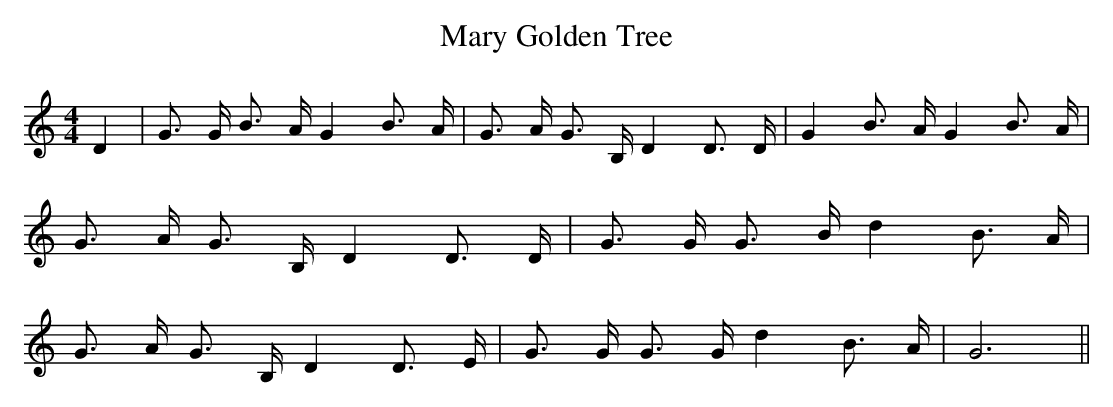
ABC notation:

X:1
T:Mary Golden Tree
M:4/4
L:1/16
K:C
 D4| G3 G B3 A G4 B3 A| G3 A G3 B, D4 D3 D| G4 B3 A G4 B3 A| G3 A G3 B, D4 D3 D|\
 G3 G G3 B d4 B3 A| G3- A G3- B, D4 D3 E| G3 G G3 G d4 B3- A| G12||\
